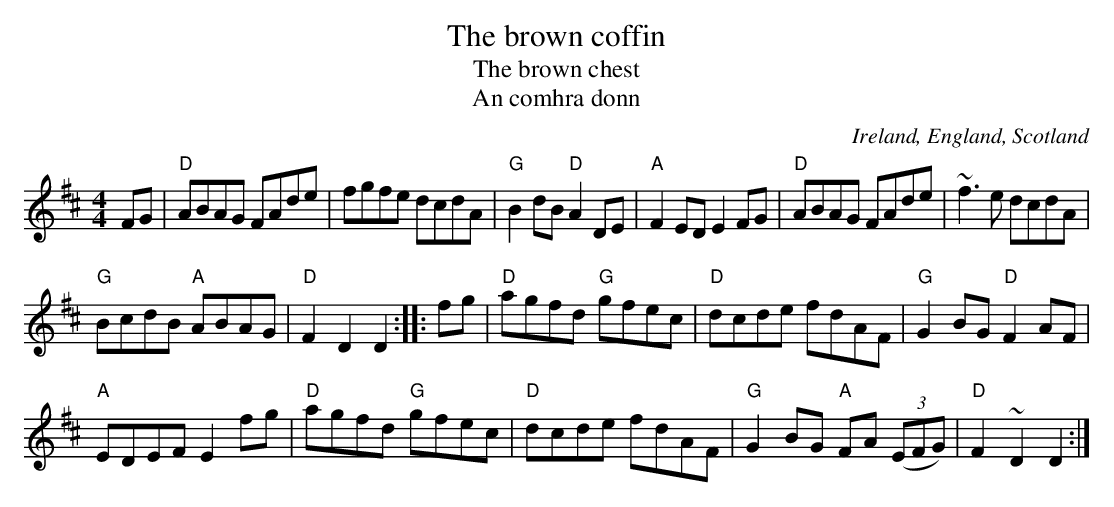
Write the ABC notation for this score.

X:1
T:The brown coffin
T:The brown chest
T:An comhra donn
O:Ireland, England, Scotland
M:4/4
L:1/8
K:D
FG|\
"D"ABAG FAde|fgfe dcdA|"G"B2dB "D"A2DE|"A"F2ED E2FG|\
"D"ABAG FAde|~f3e dcdA|
"G"BcdB "A"ABAG|"D"F2D2 D2:|\
|:fg|\
"D"agfd "G"gfec|"D"dcde fdAF|"G"G2BG "D"F2AF|
"A"EDEF E2fg|\
"D"agfd "G"gfec|"D"dcde fdAF|"G"G2BG "A"FA (3(EFG)|"D"F2~D2 D2:|
